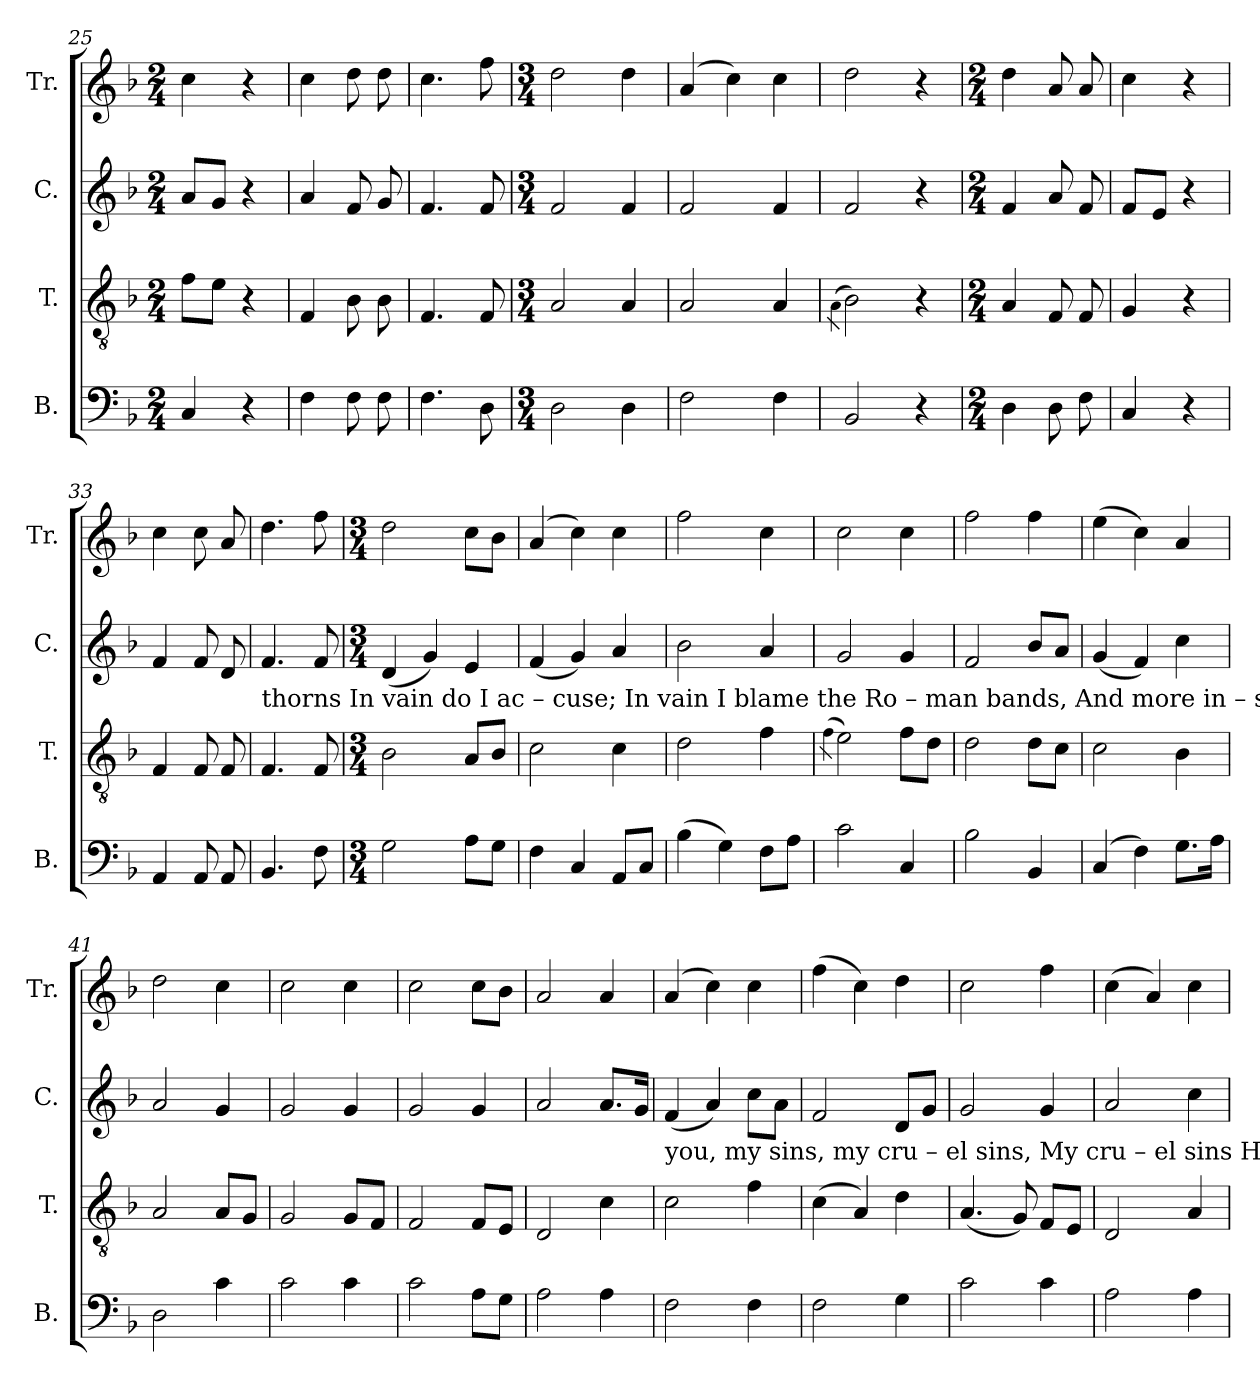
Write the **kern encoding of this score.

**kern	**kern	**kern	**kern
*part4	*part3	*part2	*part1
*staff4	*staff3	*staff2	*staff1
*I"B.	*I"T.	*I"C.	*I"Tr.
*I'B.	*I'T.	*I'C.	*I'Tr.
*clefF4	*clefGv2	*clefG2	*clefG2
*k[b-]	*k[b-]	*k[b-]	*k[b-]
*M2/4	*M2/4	*M2/4	*M2/4
=25	=25	=25	=25
4C/	8f\L	8a/L	4cc\
.	8e\J	8g/J	.
4r	4r	4r	4r
=26	=26	=26	=26
4F\	4F/	4a/	4cc\
8F\	8B-\	8f/	8dd\
8F\	8B-\	8g/	8dd\
=27	=27	=27	=27
4.F\	4.F/	4.f/	4.cc\
8D\	8F/	8f/	8ff\
=28	=28	=28	=28
*M3/4	*M3/4	*M3/4	*M3/4
2D\	2A/	2f/	2dd\
4D\	4A/	4f/	4dd\
=29	=29	=29	=29
2F\	2A/	2f/	(4a/
.	.	.	4cc\)
4F\	4A/	4f/	4cc\
=30	=30	=30	=30
.	(4qA\	.	.
2BB-/	2B-\)	2f/	2dd\
4r	4r	4r	4r
=31	=31	=31	=31
*M2/4	*M2/4	*M2/4	*M2/4
4D\	4A/	4f/	4dd\
8D\	8F/	8a/	8a/
8F\	8F/	8f/	8a/
=32	=32	=32	=32
4C/	4G/	8f/L	4cc\
.	.	8e/J	.
4r	4r	4r	4r
=33	=33	=33	=33
4AA/	4F/	4f/	4cc\
8AA/	8F/	8f/	8cc\
8AA/	8F/	8d/	8a/
!!LO:PB:g=z
=34	=34	=34	=34
!	!	!LO:TX:b:t=thorns  In       vain  do         I            ac  –  cuse;     In             vain  I        blame  the  Ro  –  man  bands, And   more  in – sul – ting   Jews.  'Twas	!
4.BB-/	4.F/	4.f/	4.dd\
8F\	8F/	8f/	8ff\
=35	=35	=35	=35
*M3/4	*M3/4	*M3/4	*M3/4
2G\	2B-\	(4d/	2dd\
.	.	4g/)	.
8A\L	8A/L	4e/	8cc\L
8G\J	8B-/J	.	8b-\J
=36	=36	=36	=36
4F\	2c\	(4f/	(4a/
4C/	.	4g/)	4cc\)
8AA/L	4c\	4a/	4cc\
8C/J	.	.	.
=37	=37	=37	=37
(4B-\	2d\	2b-\	2ff\
4G\)	.	.	.
8F\L	4f\	4a/	4cc\
8A\J	.	.	.
=38	=38	=38	=38
.	(4qf\	.	.
2c\	2e\)	2g/	2cc\
4C/	8f\L	4g/	4cc\
.	8d\J	.	.
=39	=39	=39	=39
2B-\	2d\	2f/	2ff\
4BB-/	8d\L	8b-/L	4ff\
.	8c\J	8a/J	.
=40	=40	=40	=40
(4C/	2c\	(4g/	(4ee\
4F\)	.	4f/)	4cc\)
8.G\L	4B-\	4cc\	4a/
16A\Jk	.	.	.
=41	=41	=41	=41
2D\	2A/	2a/	2dd\
4c\	8A/L	4g/	4cc\
.	8G/J	.	.
=42	=42	=42	=42
2c\	2G/	2g/	2cc\
4c\	8G/L	4g/	4cc\
.	8F/J	.	.
=43	=43	=43	=43
2c\	2F/	2g/	2cc\
8A\L	8F/L	4g/	8cc\L
8G\J	8E/J	.	8b-\J
=44	=44	=44	=44
2A\	2D/	2a/	2a/
4A\	4c\	8.a/L	4a/
.	.	16g/Jk	.
!!LO:LB:g=z
=45	=45	=45	=45
!	!	!LO:TX:b:t=you,    my       sins,      my       cru     –     el         sins,    My         cru    –    el        sins    His  chief  tor–men–tors were;  Each  of              my	!
2F\	2c\	(4f/	(4a/
.	.	4a/)	4cc\)
4F\	4f\	8cc\L	4cc\
.	.	8a\J	.
=46	=46	=46	=46
2F\	(4c\	2f/	(4ff\
.	4A/)	.	4cc\)
4G\	4d\	8d/L	4dd\
.	.	8g/J	.
=47	=47	=47	=47
2c\	(4.A/	2g/	2cc\
.	8G/)	.	.
4c\	8F/L	4g/	4ff\
.	8E/J	.	.
=48	=48	=48	=48
2A\	2D/	2a/	(4cc\
.	.	.	4a/)
4A\	4A/	4cc\	4cc\
=	=	=	=
*-	*-	*-	*-
